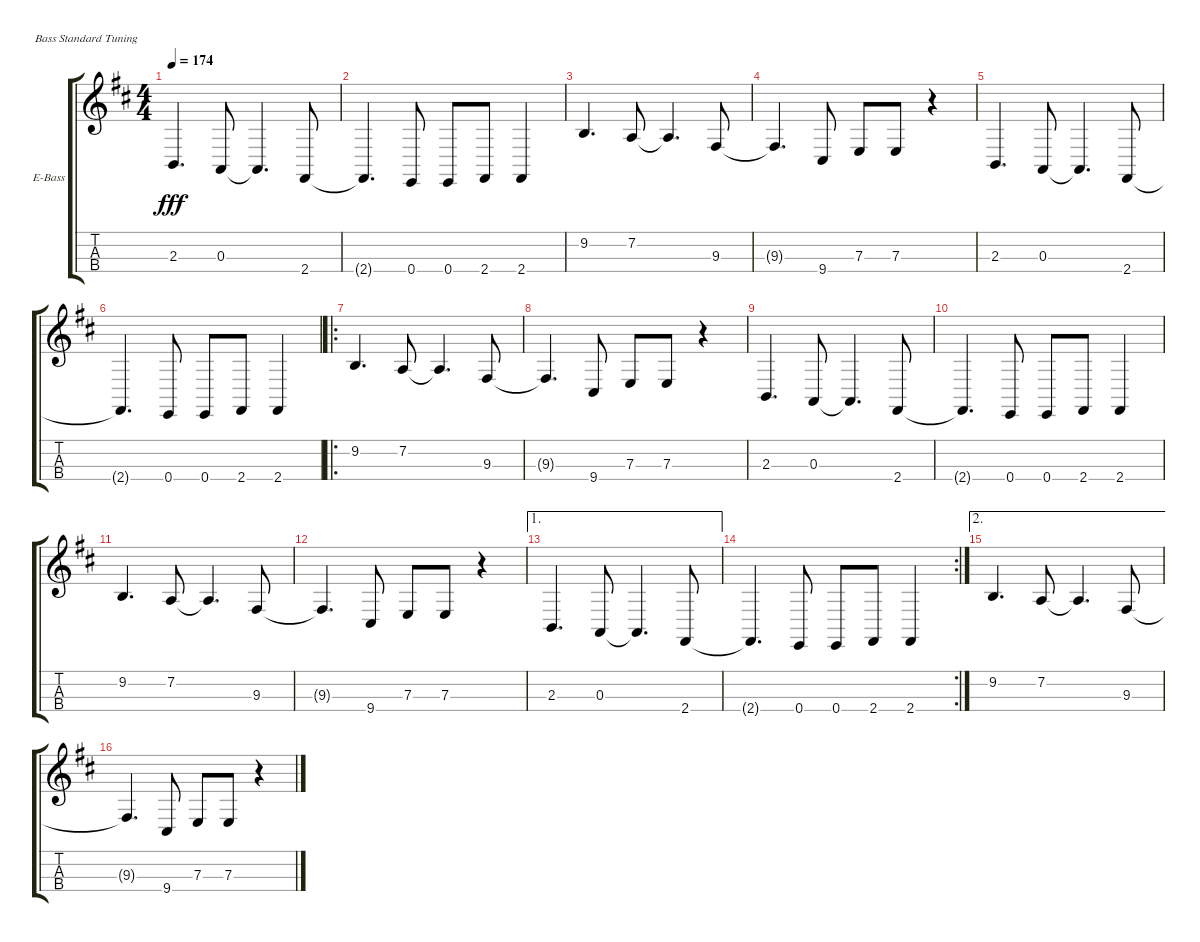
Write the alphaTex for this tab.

\bracketExtendMode groupsimilarinstruments
\firstSystemTrackNameOrientation horizontal
\otherSystemsTrackNameOrientation horizontal
\track ("Electric Bass" "E-Bass") {instrument electricbassfinger}
\staff {score tabs}
\tuning (G2 D2 A1 E1)
\ts (4 4)
\tempo 174
\clef g2
\ks bminor
2.3.4{d dy fff} 0.3.8 0.3{t}.4{d} 2.4.8 |
2.4{t}.4{d} 0.4.8 0.4.8 2.4.8 2.4.4 |
9.2.4{d} 7.2.8 7.2{t}.4{d} 9.3.8 |
9.3{t}.4{d} 9.4.8 7.3.8 7.3.8 r.4 |
2.3.4{d} 0.3.8 0.3{t}.4{d} 2.4.8 |
2.4{t}.4{d} 0.4.8 0.4.8 2.4.8 2.4.4 |
\ro
9.2.4{d} 7.2.8 7.2{t}.4{d} 9.3.8 |
9.3{t}.4{d} 9.4.8 7.3.8 7.3.8 r.4 |
2.3.4{d} 0.3.8 0.3{t}.4{d} 2.4.8 |
2.4{t}.4{d} 0.4.8 0.4.8 2.4.8 2.4.4 |
9.2.4{d} 7.2.8 7.2{t}.4{d} 9.3.8 |
9.3{t}.4{d} 9.4.8 7.3.8 7.3.8 r.4 |
\ae 1
2.3.4{d} 0.3.8 0.3{t}.4{d} 2.4.8 |
\rc 2
2.4{t}.4{d} 0.4.8 0.4.8 2.4.8 2.4.4 |
\ae 2
9.2.4{d} 7.2.8 7.2{t}.4{d} 9.3.8 |
9.3{t}.4{d} 9.4.8 7.3.8 7.3.8 r.4
